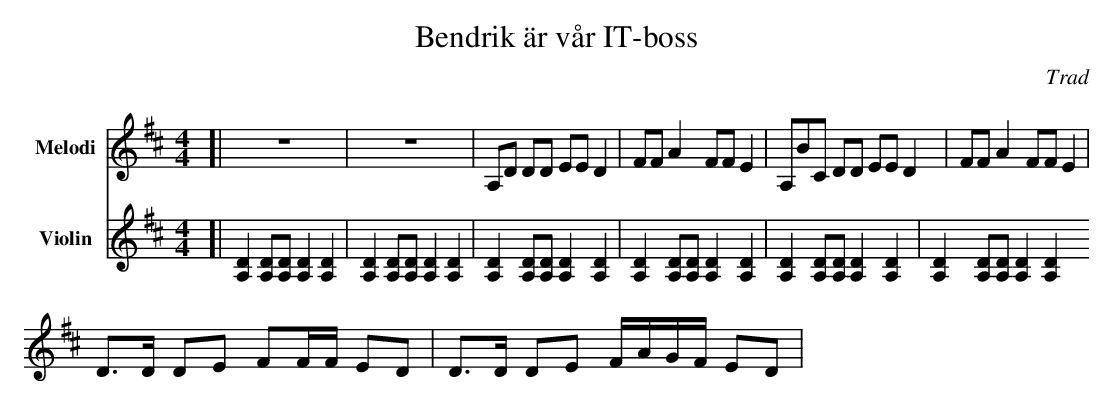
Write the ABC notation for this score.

X:1
T:Bendrik är vår IT-boss
O:Trad
M:4/4
L:1/8
K:D
V:V1 name=Melodi
V:V2 name=Violin
%%score V1 V2
[V:V1][|z8 | z8 | A,D DD EE D2 | FF A2 FF E2 | A,BC DD EE D2 | FF A2 FF E2 |
[V:V2][|[A,D]2 [A,D][A,D] [A,D]2 [A,D]2 |[A,D]2 [A,D][A,D] [A,D]2 [A,D]2 | [A,D]2 [A,D][A,D] [A,D]2 [A,D]2 | [A,D]2 [A,D][A,D] [A,D]2 [A,D]2 | [A,D]2 [A,D][A,D] [A,D]2 [A,D]2 | [A,D]2 [A,D][A,D] [A,D]2 [A,D]2
[V:V1]D>D DE FF/F/ ED | D>D DE F/A/G/F/ ED  |
